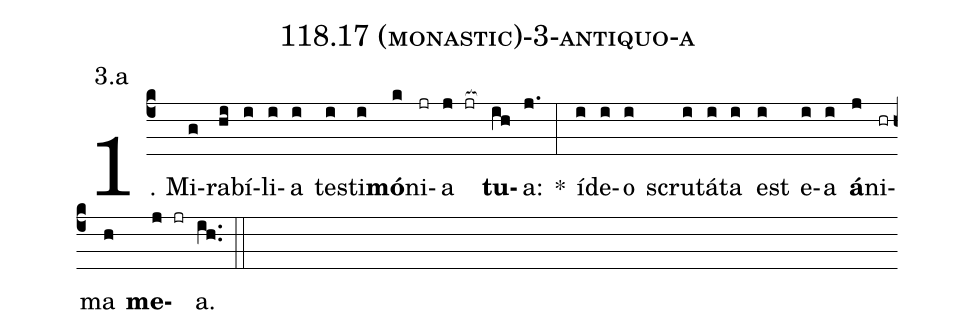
name: 118.17 (monastic)-3-antiquo-a;
annotation: 3.a;
%%
(c4)1. Mi(g)ra(hi)bí(i)li(i)a(i) tes(i)ti(i)<b>mó</b>(k)ni(jr)a(j jr[ocb:1{]) <b>tu</b>(ih[ocb:0}])a:(j.) *(:) íd(i)e(i)o(i) scru(i)tá(i)ta(i) est(i) e(i)a(i) <b>á</b>(j)ni(hr)ma(h) <b>me</b>(j jr)a.(ih..) (::)
